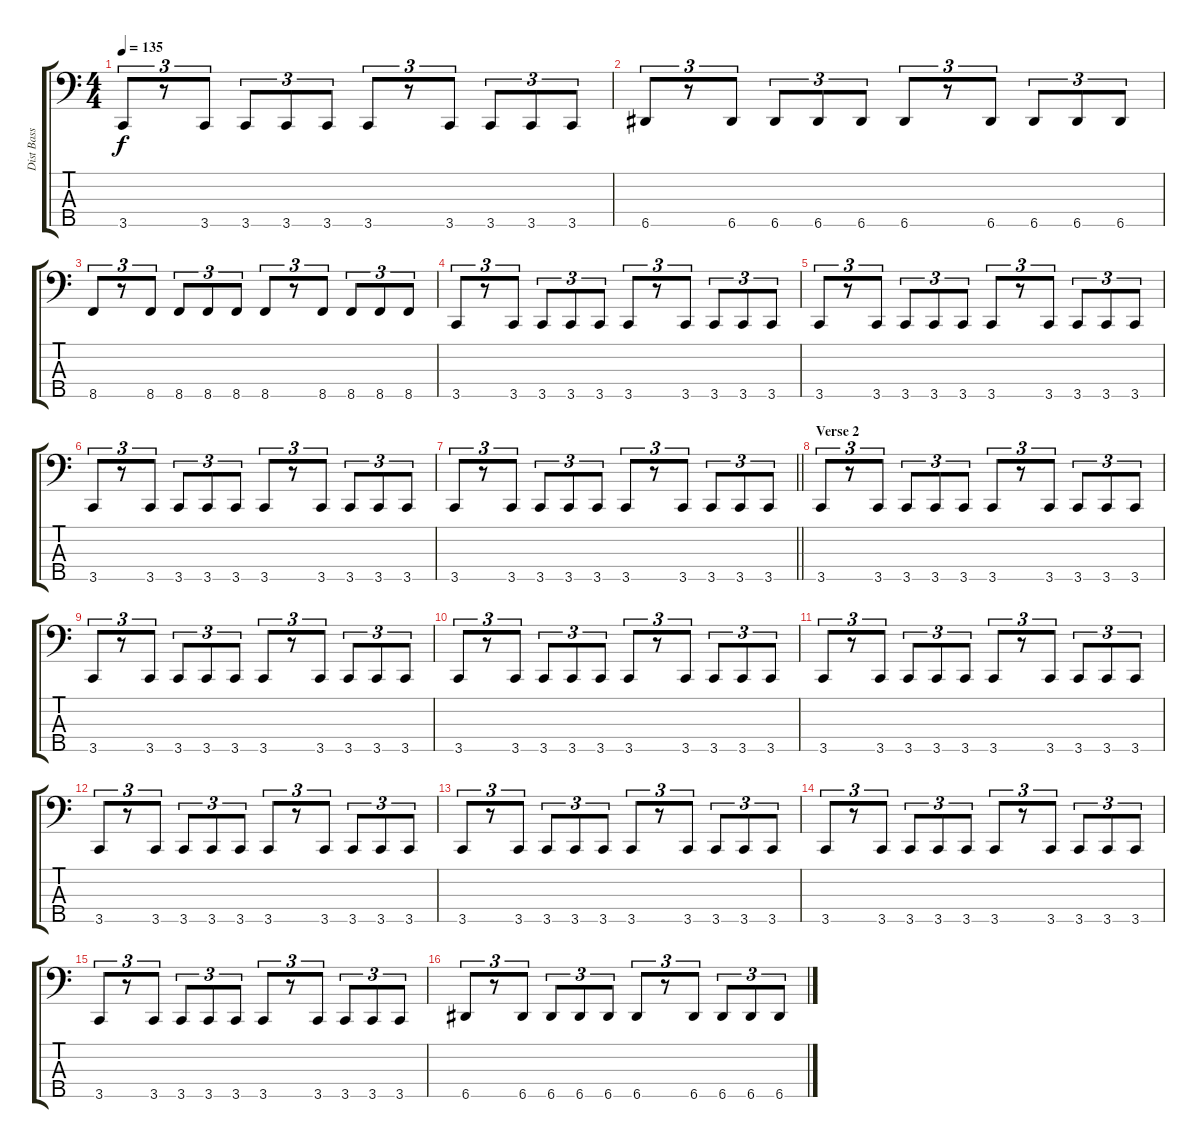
\track ("Dist Bass" "Dist Bass") {instrument distortionguitar}
\staff {score tabs}
\tuning (F2 C2 G1 D1 A0) {hide}
\ts (4 4)
\tempo 135
\clef f4
\ks c
3.5.8{tu (3 2) dy f} r.8{tu (3 2)} 3.5.8{tu (3 2)} 3.5.8{tu (3 2)} 3.5.8{tu (3 2)} 3.5.8{tu (3 2)} 3.5.8{tu (3 2)} r.8{tu (3 2)} 3.5.8{tu (3 2)} 3.5.8{tu (3 2)} 3.5.8{tu (3 2)} 3.5.8{tu (3 2)} |
6.5.8{tu (3 2)} r.8{tu (3 2)} 6.5.8{tu (3 2)} 6.5.8{tu (3 2)} 6.5.8{tu (3 2)} 6.5.8{tu (3 2)} 6.5.8{tu (3 2)} r.8{tu (3 2)} 6.5.8{tu (3 2)} 6.5.8{tu (3 2)} 6.5.8{tu (3 2)} 6.5.8{tu (3 2)} |
8.5.8{tu (3 2)} r.8{tu (3 2)} 8.5.8{tu (3 2)} 8.5.8{tu (3 2)} 8.5.8{tu (3 2)} 8.5.8{tu (3 2)} 8.5.8{tu (3 2)} r.8{tu (3 2)} 8.5.8{tu (3 2)} 8.5.8{tu (3 2)} 8.5.8{tu (3 2)} 8.5.8{tu (3 2)} |
3.5.8{tu (3 2)} r.8{tu (3 2)} 3.5.8{tu (3 2)} 3.5.8{tu (3 2)} 3.5.8{tu (3 2)} 3.5.8{tu (3 2)} 3.5.8{tu (3 2)} r.8{tu (3 2)} 3.5.8{tu (3 2)} 3.5.8{tu (3 2)} 3.5.8{tu (3 2)} 3.5.8{tu (3 2)} |
3.5.8{tu (3 2)} r.8{tu (3 2)} 3.5.8{tu (3 2)} 3.5.8{tu (3 2)} 3.5.8{tu (3 2)} 3.5.8{tu (3 2)} 3.5.8{tu (3 2)} r.8{tu (3 2)} 3.5.8{tu (3 2)} 3.5.8{tu (3 2)} 3.5.8{tu (3 2)} 3.5.8{tu (3 2)} |
3.5.8{tu (3 2)} r.8{tu (3 2)} 3.5.8{tu (3 2)} 3.5.8{tu (3 2)} 3.5.8{tu (3 2)} 3.5.8{tu (3 2)} 3.5.8{tu (3 2)} r.8{tu (3 2)} 3.5.8{tu (3 2)} 3.5.8{tu (3 2)} 3.5.8{tu (3 2)} 3.5.8{tu (3 2)} |
\barLineRight lightlight
3.5.8{tu (3 2)} r.8{tu (3 2)} 3.5.8{tu (3 2)} 3.5.8{tu (3 2)} 3.5.8{tu (3 2)} 3.5.8{tu (3 2)} 3.5.8{tu (3 2)} r.8{tu (3 2)} 3.5.8{tu (3 2)} 3.5.8{tu (3 2)} 3.5.8{tu (3 2)} 3.5.8{tu (3 2)} |
\section ("" "Verse 2")
3.5.8{tu (3 2)} r.8{tu (3 2)} 3.5.8{tu (3 2)} 3.5.8{tu (3 2)} 3.5.8{tu (3 2)} 3.5.8{tu (3 2)} 3.5.8{tu (3 2)} r.8{tu (3 2)} 3.5.8{tu (3 2)} 3.5.8{tu (3 2)} 3.5.8{tu (3 2)} 3.5.8{tu (3 2)} |
3.5.8{tu (3 2)} r.8{tu (3 2)} 3.5.8{tu (3 2)} 3.5.8{tu (3 2)} 3.5.8{tu (3 2)} 3.5.8{tu (3 2)} 3.5.8{tu (3 2)} r.8{tu (3 2)} 3.5.8{tu (3 2)} 3.5.8{tu (3 2)} 3.5.8{tu (3 2)} 3.5.8{tu (3 2)} |
3.5.8{tu (3 2)} r.8{tu (3 2)} 3.5.8{tu (3 2)} 3.5.8{tu (3 2)} 3.5.8{tu (3 2)} 3.5.8{tu (3 2)} 3.5.8{tu (3 2)} r.8{tu (3 2)} 3.5.8{tu (3 2)} 3.5.8{tu (3 2)} 3.5.8{tu (3 2)} 3.5.8{tu (3 2)} |
3.5.8{tu (3 2)} r.8{tu (3 2)} 3.5.8{tu (3 2)} 3.5.8{tu (3 2)} 3.5.8{tu (3 2)} 3.5.8{tu (3 2)} 3.5.8{tu (3 2)} r.8{tu (3 2)} 3.5.8{tu (3 2)} 3.5.8{tu (3 2)} 3.5.8{tu (3 2)} 3.5.8{tu (3 2)} |
3.5.8{tu (3 2)} r.8{tu (3 2)} 3.5.8{tu (3 2)} 3.5.8{tu (3 2)} 3.5.8{tu (3 2)} 3.5.8{tu (3 2)} 3.5.8{tu (3 2)} r.8{tu (3 2)} 3.5.8{tu (3 2)} 3.5.8{tu (3 2)} 3.5.8{tu (3 2)} 3.5.8{tu (3 2)} |
3.5.8{tu (3 2)} r.8{tu (3 2)} 3.5.8{tu (3 2)} 3.5.8{tu (3 2)} 3.5.8{tu (3 2)} 3.5.8{tu (3 2)} 3.5.8{tu (3 2)} r.8{tu (3 2)} 3.5.8{tu (3 2)} 3.5.8{tu (3 2)} 3.5.8{tu (3 2)} 3.5.8{tu (3 2)} |
3.5.8{tu (3 2)} r.8{tu (3 2)} 3.5.8{tu (3 2)} 3.5.8{tu (3 2)} 3.5.8{tu (3 2)} 3.5.8{tu (3 2)} 3.5.8{tu (3 2)} r.8{tu (3 2)} 3.5.8{tu (3 2)} 3.5.8{tu (3 2)} 3.5.8{tu (3 2)} 3.5.8{tu (3 2)} |
3.5.8{tu (3 2)} r.8{tu (3 2)} 3.5.8{tu (3 2)} 3.5.8{tu (3 2)} 3.5.8{tu (3 2)} 3.5.8{tu (3 2)} 3.5.8{tu (3 2)} r.8{tu (3 2)} 3.5.8{tu (3 2)} 3.5.8{tu (3 2)} 3.5.8{tu (3 2)} 3.5.8{tu (3 2)} |
6.5.8{tu (3 2)} r.8{tu (3 2)} 6.5.8{tu (3 2)} 6.5.8{tu (3 2)} 6.5.8{tu (3 2)} 6.5.8{tu (3 2)} 6.5.8{tu (3 2)} r.8{tu (3 2)} 6.5.8{tu (3 2)} 6.5.8{tu (3 2)} 6.5.8{tu (3 2)} 6.5.8{tu (3 2)}
